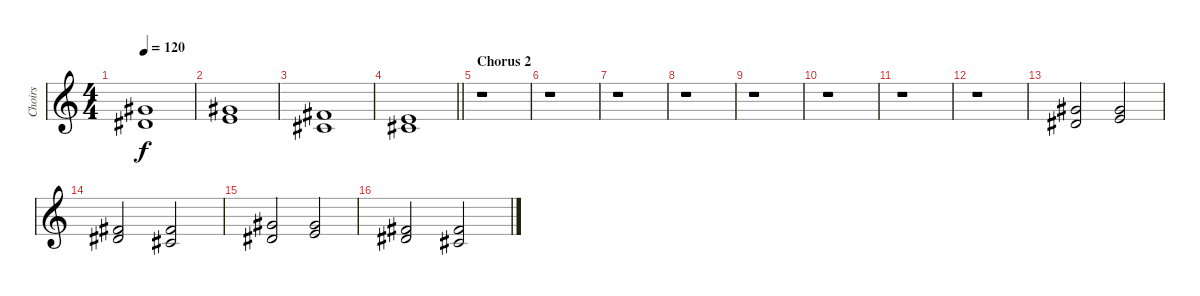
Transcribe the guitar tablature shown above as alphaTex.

\track ("Choirs" "Choirs") {instrument choiraahs}
\staff {score}
\tuning (Eb4 Bb3 Gb3 Db3 Ab2 Eb2) {hide}
\ts (4 4)
\tempo 120
\clef g2
\ks c
(10.2 9.3).1{dy f} |
(10.2 10.3).1 |
(8.2 7.3).1 |
\barLineRight lightlight
(6.2 7.3).1 |
\section ("" "Chorus 2")
r.1 |
r.1 |
r.1 |
r.1 |
r.1 |
r.1 |
r.1 |
r.1 |
(14.3 14.4).2 (14.3 15.4).2 |
(12.3 14.4).2 (12.3 12.4).2 |
(14.3 14.4).2 (14.3 15.4).2 |
(12.3 14.4).2 (12.3 12.4).2
